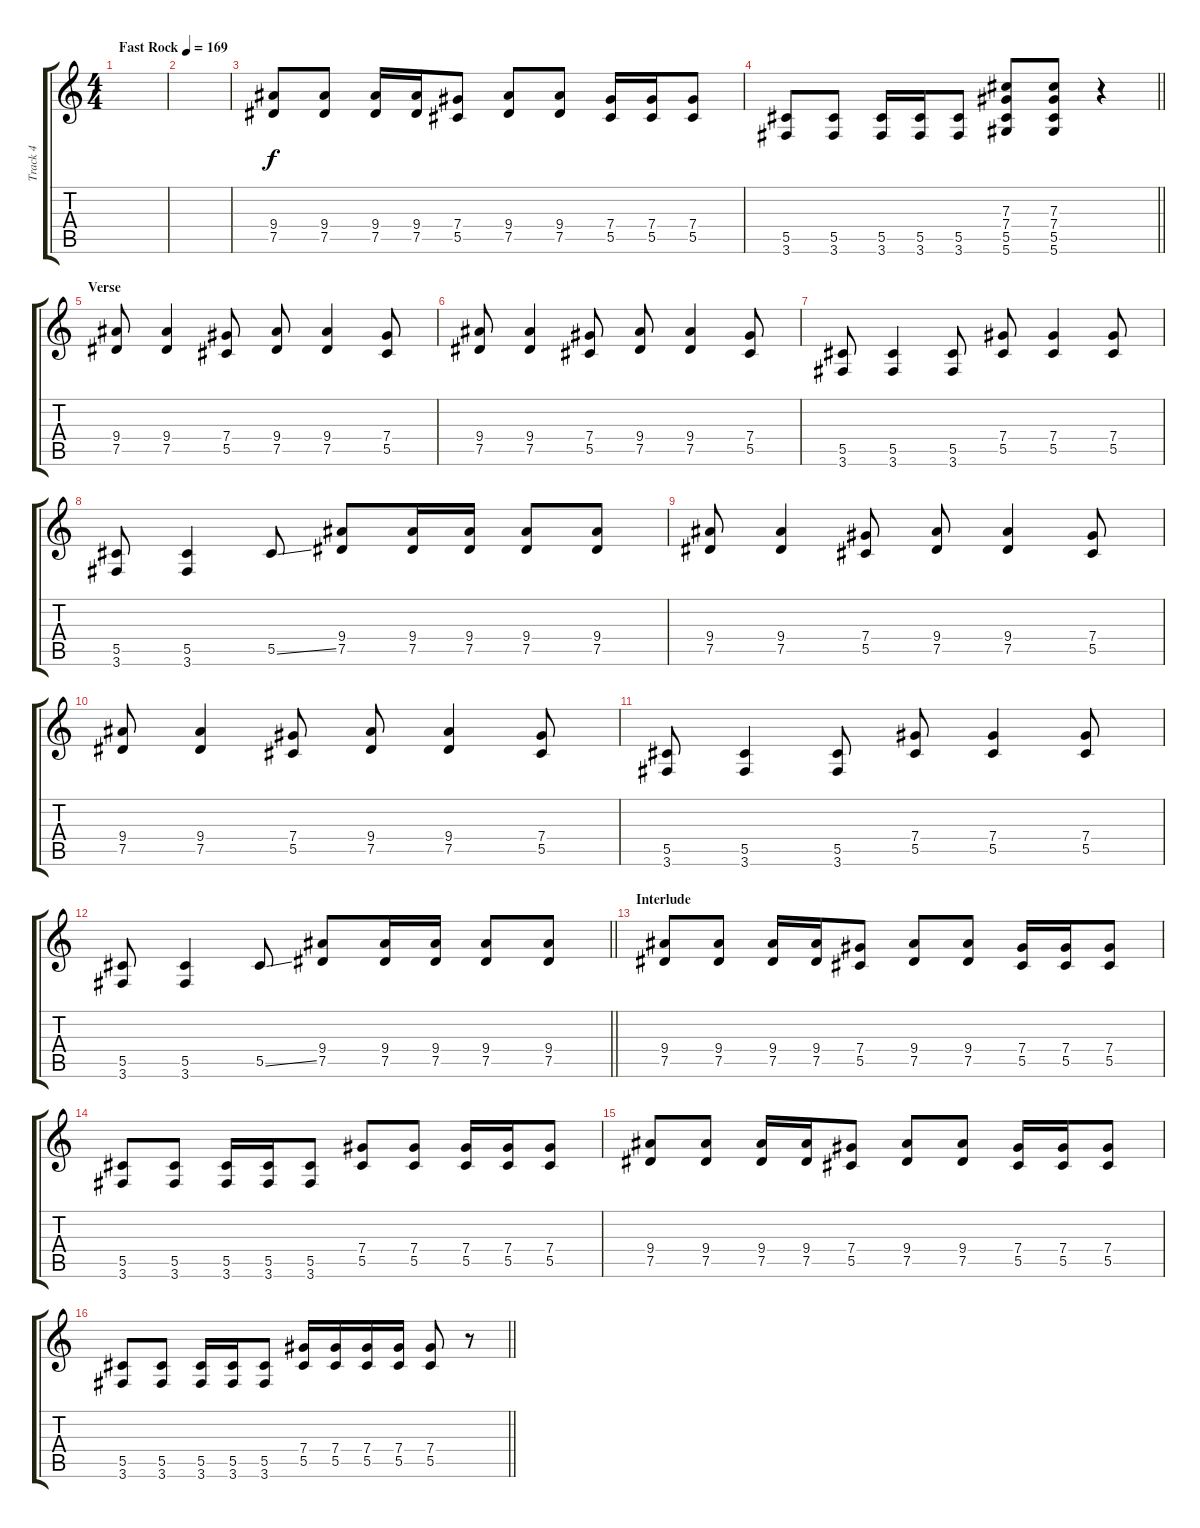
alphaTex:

\track ("Track 4" "Track 4") {instrument overdrivenguitar}
\staff {score tabs}
\tuning (Eb4 Bb3 Gb3 Db3 Ab2 Eb2) {hide}
\ts (4 4)
\tempo (169 "Fast Rock")
\clef g2
\ks c
|
|
(9.4 7.5).8 (9.4 7.5).8 (9.4 7.5).16 (9.4 7.5).16 (7.4 5.5).8 (9.4 7.5).8 (9.4 7.5).8 (7.4 5.5).16 (7.4 5.5).16 (7.4 5.5).8 |
\barLineRight lightlight
(5.5 3.6).8 (5.5 3.6).8 (5.5 3.6).16 (5.5 3.6).16 (5.5 3.6).8 (7.3 7.4 5.5 5.6).8 (7.3 7.4 5.5 5.6).8 r.4 |
\section ("" "Verse")
(9.4 7.5).8 (9.4 7.5).4 (7.4 5.5).8 (9.4 7.5).8 (9.4 7.5).4 (7.4 5.5).8 |
(9.4 7.5).8 (9.4 7.5).4 (7.4 5.5).8 (9.4 7.5).8 (9.4 7.5).4 (7.4 5.5).8 |
(5.5 3.6).8 (5.5 3.6).4 (5.5 3.6).8 (7.4 5.5).8 (7.4 5.5).4 (7.4 5.5).8 |
(5.5 3.6).8 (5.5 3.6).4 5.5{ss}.8 (9.4 7.5).8 (9.4 7.5).16 (9.4 7.5).16 (9.4 7.5).8 (9.4 7.5).8 |
(9.4 7.5).8 (9.4 7.5).4 (7.4 5.5).8 (9.4 7.5).8 (9.4 7.5).4 (7.4 5.5).8 |
(9.4 7.5).8 (9.4 7.5).4 (7.4 5.5).8 (9.4 7.5).8 (9.4 7.5).4 (7.4 5.5).8 |
(5.5 3.6).8 (5.5 3.6).4 (5.5 3.6).8 (7.4 5.5).8 (7.4 5.5).4 (7.4 5.5).8 |
\barLineRight lightlight
(5.5 3.6).8 (5.5 3.6).4 5.5{ss}.8 (9.4 7.5).8 (9.4 7.5).16 (9.4 7.5).16 (9.4 7.5).8 (9.4 7.5).8 |
\section ("" "Interlude")
(9.4 7.5).8 (9.4 7.5).8 (9.4 7.5).16 (9.4 7.5).16 (7.4 5.5).8 (9.4 7.5).8 (9.4 7.5).8 (7.4 5.5).16 (7.4 5.5).16 (7.4 5.5).8 |
(5.5 3.6).8 (5.5 3.6).8 (5.5 3.6).16 (5.5 3.6).16 (5.5 3.6).8 (7.4 5.5).8 (7.4 5.5).8 (7.4 5.5).16 (7.4 5.5).16 (7.4 5.5).8 |
(9.4 7.5).8 (9.4 7.5).8 (9.4 7.5).16 (9.4 7.5).16 (7.4 5.5).8 (9.4 7.5).8 (9.4 7.5).8 (7.4 5.5).16 (7.4 5.5).16 (7.4 5.5).8 |
\barLineRight lightlight
(5.5 3.6).8 (5.5 3.6).8 (5.5 3.6).16 (5.5 3.6).16 (5.5 3.6).8 (7.4 5.5).16 (7.4 5.5).16 (7.4 5.5).16 (7.4 5.5).16 (7.4 5.5).8 r.8
